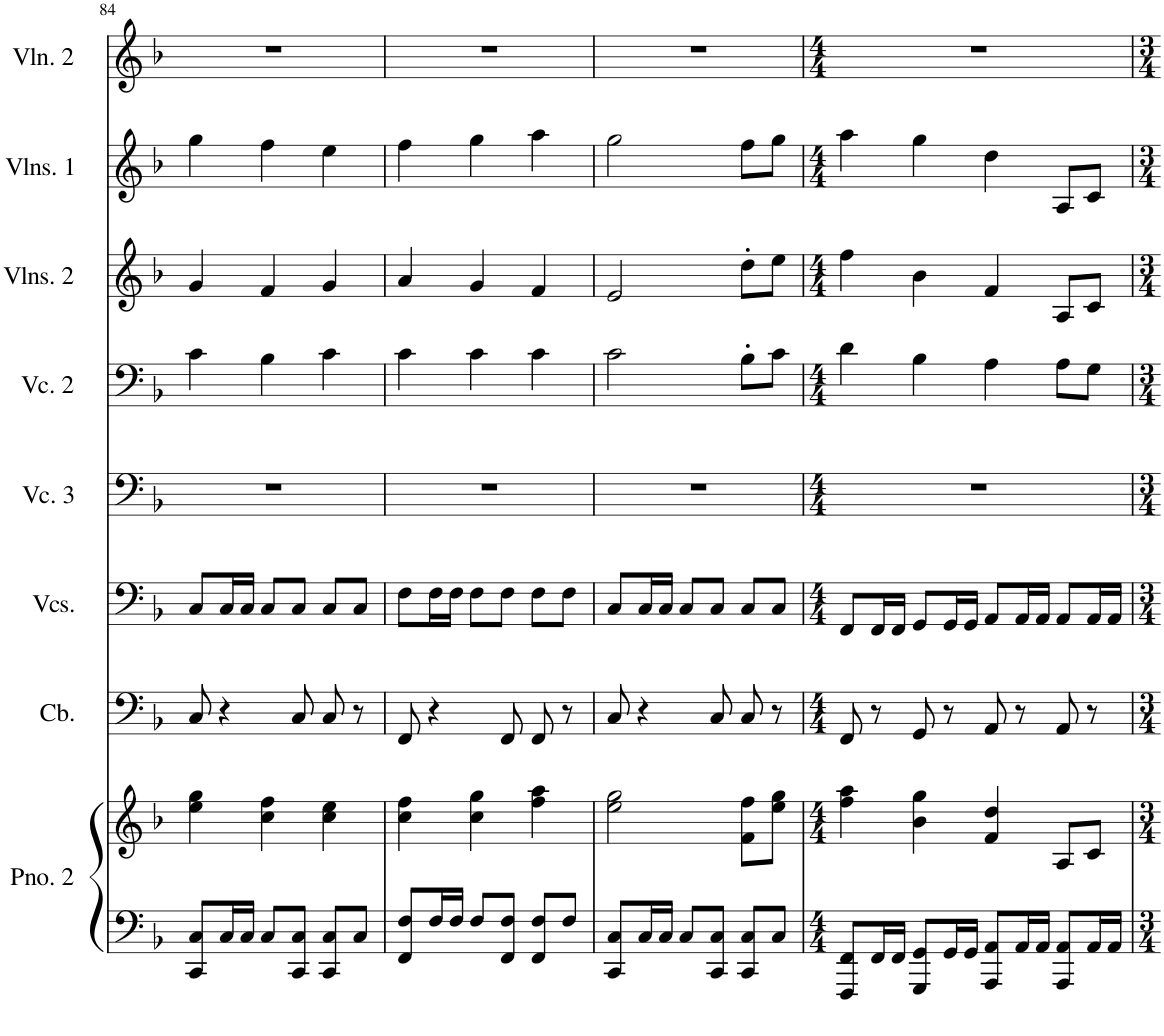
**kern	**kern	**kern	**kern	**kern	**kern	**kern	**kern	**kern
*part8	*part8	*part7	*part6	*part5	*part4	*part3	*part2	*part1
*staff9	*staff8	*staff7	*staff6	*staff5	*staff4	*staff3	*staff2	*staff1
*I"Piano 2	*	*I"Contrabass	*I"Violoncellos	*I"Violoncello 3	*I"Violoncello 2	*I"Violins 2	*I"Violins 1	*I"Violin 2
*I'Pno. 2	*	*I'Cb.	*I'Vcs.	*I'Vc. 3	*I'Vc. 2	*I'Vlns. 2	*I'Vlns. 1	*I'Vln. 2
!!LO:PB:g=z
*clefF4	*clefG2	*clefF4	*clefF4	*clefF4	*clefF4	*clefG2	*clefG2	*clefG2
*	*	*Trd7c12	*	*	*	*	*	*
*k[b-]	*k[b-]	*k[b-]	*k[b-]	*k[b-]	*k[b-]	*k[b-]	*k[b-]	*k[b-]
*M3/4	*M3/4	*M3/4	*M3/4	*M3/4	*M3/4	*M3/4	*M3/4	*M3/4
=84	=84	=84	=84	=84	=84	=84	=84	=84
8CC/ 8C/L	4ee\ 4gg\	8C/	8C/L	2.r	4c\	4g/	4gg\	2.r
16C/L	.	4r	16C/L	.	.	.	.	.
16C/JJ	.	.	16C/JJ	.	.	.	.	.
8C/L	4cc\ 4ff\	.	8C/L	.	4B-\	4f/	4ff\	.
8CC/ 8C/J	.	8C/	8C/J	.	.	.	.	.
8CC/ 8C/L	4cc\ 4ee\	8C/	8C/L	.	4c\	4g/	4ee\	.
8C/J	.	8r	8C/J	.	.	.	.	.
=85	=85	=85	=85	=85	=85	=85	=85	=85
8FF/ 8F/L	4cc\ 4ff\	8FF/	8F\L	2.r	4c\	4a/	4ff\	2.r
16F/L	.	4r	16F\L	.	.	.	.	.
16F/JJ	.	.	16F\JJ	.	.	.	.	.
8F/L	4cc\ 4gg\	.	8F\L	.	4c\	4g/	4gg\	.
8FF/ 8F/J	.	8FF/	8F\J	.	.	.	.	.
8FF/ 8F/L	4ff\ 4aa\	8FF/	8F\L	.	4c\	4f/	4aa\	.
8F/J	.	8r	8F\J	.	.	.	.	.
=86	=86	=86	=86	=86	=86	=86	=86	=86
8CC/ 8C/L	2ee\ 2gg\	8C/	8C/L	2.r	2c\	2e/	2gg\	2.r
16C/L	.	4r	16C/L	.	.	.	.	.
16C/JJ	.	.	16C/JJ	.	.	.	.	.
8C/L	.	.	8C/L	.	.	.	.	.
8CC/ 8C/J	.	8C/	8C/J	.	.	.	.	.
8CC/ 8C/L	8f\ 8ff\L	8C/	8C/L	.	8B-'\L	8dd'\L	8ff\L	.
8C/J	8ee\ 8gg\J	8r	8C/J	.	8c\J	8ee\J	8gg\J	.
=87	=87	=87	=87	=87	=87	=87	=87	=87
*M4/4	*M4/4	*M4/4	*M4/4	*M4/4	*M4/4	*M4/4	*M4/4	*M4/4
8FFF/ 8FF/L	4ff\ 4aa\	8FF/	8FF/L	1r	4d\	4ff\	4aa\	1r
16FF/L	.	8r	16FF/L	.	.	.	.	.
16FF/JJ	.	.	16FF/JJ	.	.	.	.	.
8GGG/ 8GG/L	4b-\ 4gg\	8GG/	8GG/L	.	4B-\	4b-\	4gg\	.
16GG/L	.	8r	16GG/L	.	.	.	.	.
16GG/JJ	.	.	16GG/JJ	.	.	.	.	.
8AAA/ 8AA/L	4f/ 4dd/	8AA/	8AA/L	.	4A\	4f/	4dd\	.
16AA/L	.	8r	16AA/L	.	.	.	.	.
16AA/JJ	.	.	16AA/JJ	.	.	.	.	.
8AAA/ 8AA/L	8A/L	8AA/	8AA/L	.	8A\L	8A/L	8A/L	.
16AA/L	8c/J	8r	16AA/L	.	8G\J	8c/J	8c/J	.
16AA/JJ	.	.	16AA/JJ	.	.	.	.	.
=	=	=	=	=	=	=	=	=
*-	*-	*-	*-	*-	*-	*-	*-	*-
